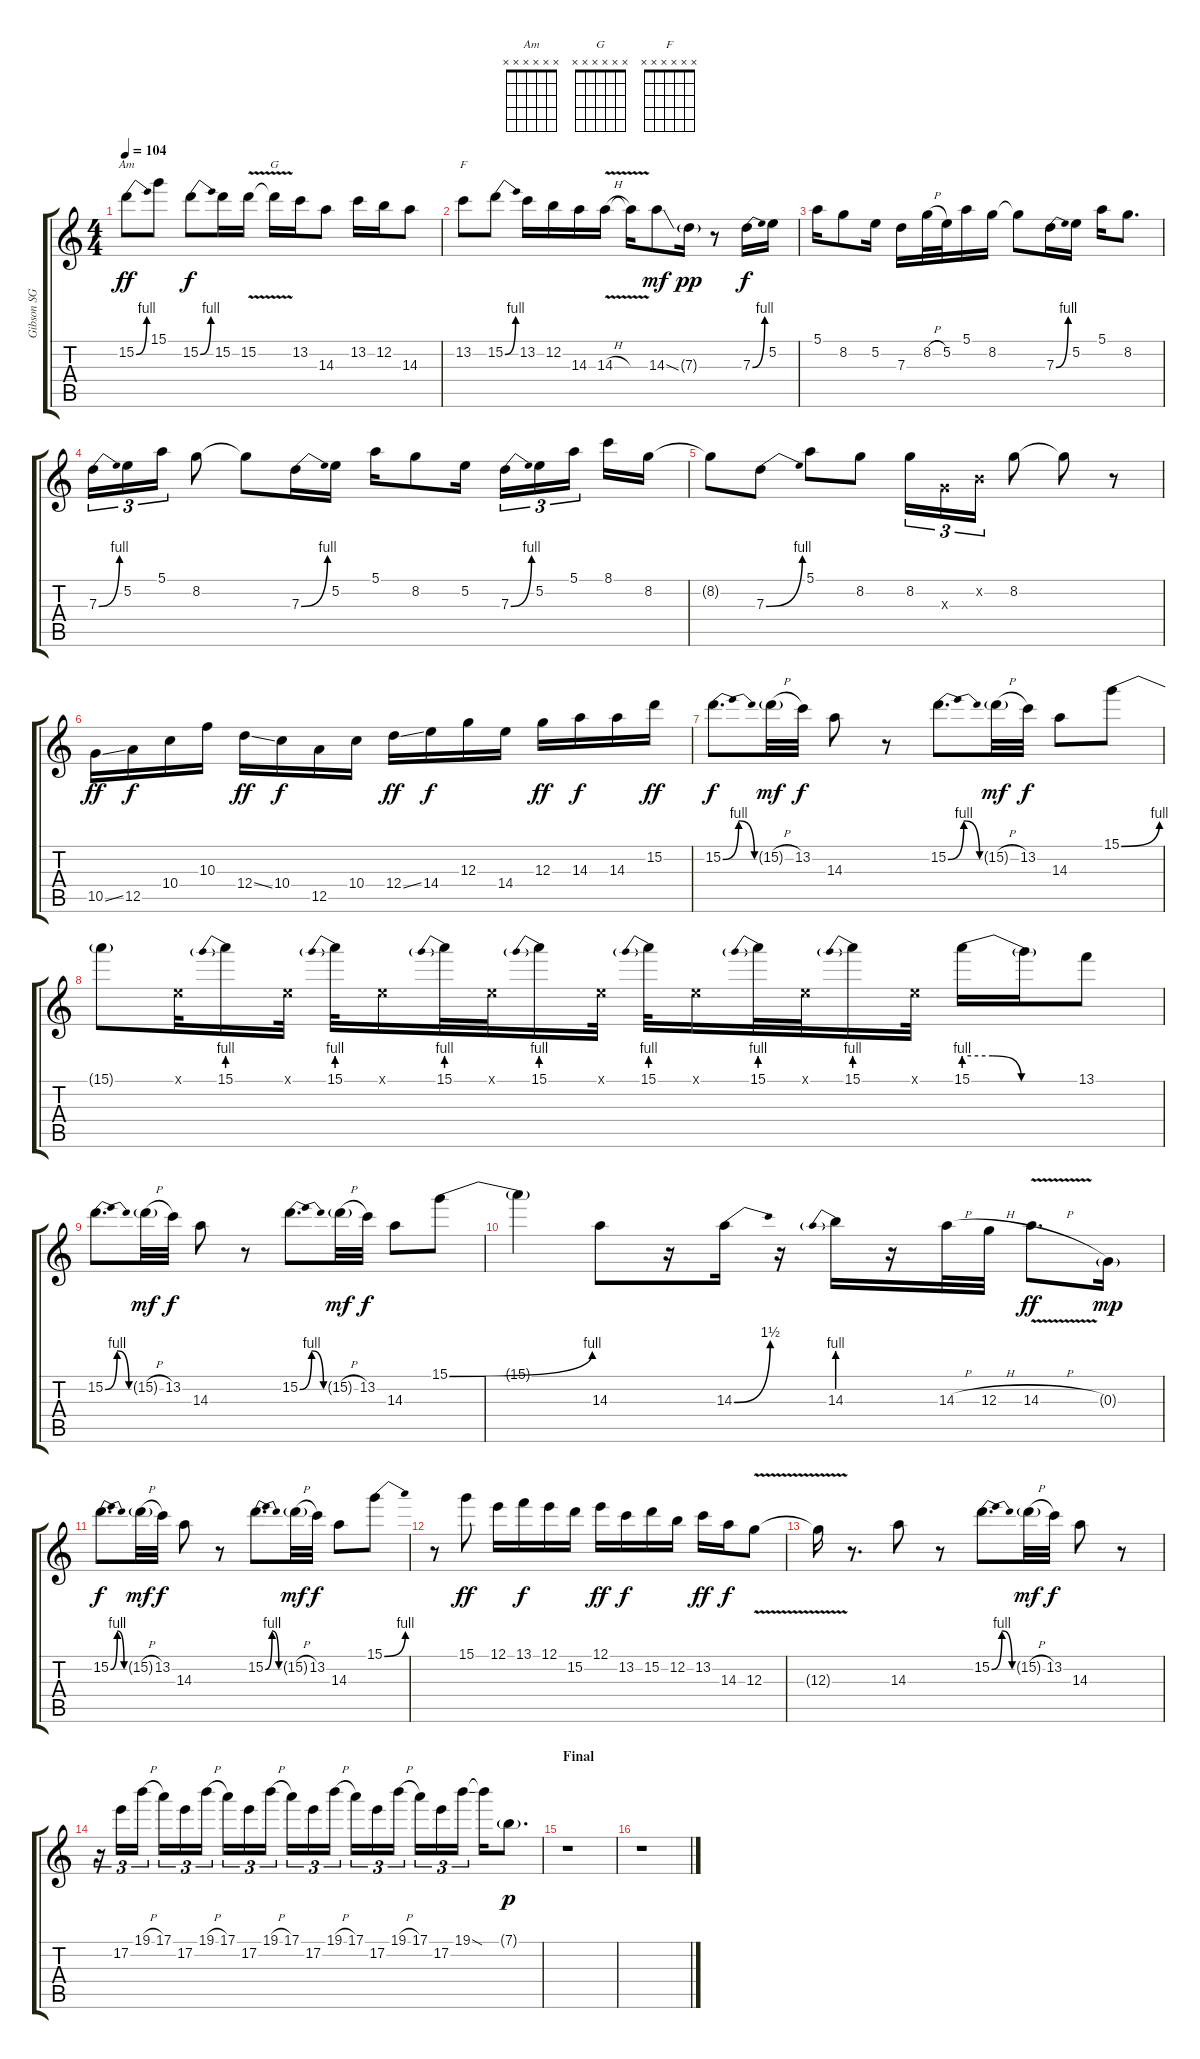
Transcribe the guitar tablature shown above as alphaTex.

\track ("Gibson SG   6 Strings" "Gibson SG ") {instrument overdrivenguitar}
\staff {score tabs}
\tuning (E4 B3 G3 D3 A2 E2) {hide}
\chord ("Am" x x x x x x)
\chord ("G" x x x x x x)
\chord ("F" x x x x x x)
\ts (4 4)
\tempo 104
\clef g2
\ks c
15.2{be (bend 0 0 60 4)}.8{ch "Am" dy ff} 15.1.8 15.2{be (bend 0 0 60 4)}.8{dy f} 15.2.16 15.2{v}.16 15.2{t}.16{ch "G"} 13.2.16 14.3.8 13.2.16 12.2.16 14.3.8 |
13.2.8{ch "F"} 15.2{be (bend 0 0 60 4)}.8 13.2.16 12.2.16 14.3.16 14.3{v h}.16 14.3{t}.16 14.3{ss}.8{dy mf} 7.3{g}.16{dy pp} r.8 7.3{be (bend 0 0 60 4)}.16{dy f} 5.2.16 |
5.1.16 8.2.8 5.2.16 7.3.16 8.2{h}.32 5.2.32 5.1.16 8.2.16 8.2{t}.8 7.3{be (bend 0 0 60 4)}.16 5.2.16 5.1.16 8.2.8{d} |
7.3{be (bend 0 0 60 4)}.16{tu (3 2)} 5.2.16{tu (3 2)} 5.1.16{tu (3 2)} 8.2.8 8.2{t}.8 7.3{be (bend 0 0 60 4)}.16 5.2.16 5.1.16 8.2.8 5.2.16 7.3{be (bend 0 0 60 4)}.16{tu (3 2)} 5.2.16{tu (3 2)} 5.1.16{tu (3 2) beam splitsecondary} 8.1.16 8.2.16 |
8.2{t}.8 7.3{be (bend 0 0 60 4)}.8 5.1.8 8.2.8 8.2.16{tu (3 2)} 0.3{x}.16{tu (3 2)} 0.2{x}.16{tu (3 2)} 8.2.8 8.2{t}.8 r.8 |
10.5{ss}.16{dy ff} 12.5.16{dy f} 10.4.16 10.3.16 12.4{ss}.16{dy ff} 10.4.16{dy f} 12.5.16 10.4.16 12.4{ss}.16{dy ff} 14.4.16{dy f} 12.3.16 14.4.16 12.3.16{dy ff} 14.3.16{dy f} 14.3.16 15.2.16{dy ff} |
15.2{be (bendrelease 0 0 15 4 45 4 60 0)}.8{d dy f} 15.2{h g}.32{dy mf} 13.2.32{dy f} 14.3.8 r.8 15.2{be (bendrelease 0 0 15 4 45 4 60 0)}.8{d} 15.2{h g}.32{dy mf} 13.2.32{dy f} 14.3.8 15.1{be (bend 0 0 60 4)}.8 |
15.1{t}.8 0.1{x}.32 15.1{be (prebend 0 4 60 4)}.16 0.1{x}.32 15.1{be (prebend 0 4 60 4)}.32 0.1{x}.16 15.1{be (prebend 0 4 60 4)}.32 0.1{x}.32 15.1{be (prebend 0 4 60 4)}.16 0.1{x}.32 15.1{be (prebend 0 4 60 4)}.32 0.1{x}.16 15.1{be (prebend 0 4 60 4)}.32 0.1{x}.32 15.1{be (prebend 0 4 60 4)}.16 0.1{x}.32 15.1{be (custom 0 4 15 4 30 0 60 0)}.16 15.1{t}.16 13.1.8 |
15.2{be (bendrelease 0 0 15 4 45 4 60 0)}.8{d} 15.2{h g}.32{dy mf} 13.2.32{dy f} 14.3.8 r.8 15.2{be (bendrelease 0 0 15 4 45 4 60 0)}.8{d} 15.2{h g}.32{dy mf} 13.2.32{dy f} 14.3.8 15.1{be (bend 0 0 60 4)}.8 |
15.1{t}.4 14.3.8 r.16 14.3{be (bend 0 0 60 6)}.16 r.16 14.3{be (prebend 0 4 60 4)}.16 r.16 14.3{h}.32 12.3{h}.32 14.3{v h}.8{d dy ff} 0.3{g}.16{dy mp} |
15.2{be (bendrelease 0 0 15 4 45 4 60 0)}.8{d dy f} 15.2{h g}.32{dy mf} 13.2.32{dy f} 14.3.8 r.8 15.2{be (bendrelease 0 0 15 4 45 4 60 0)}.8{d} 15.2{h g}.32{dy mf} 13.2.32{dy f} 14.3.8 15.1{be (bend 0 0 60 4)}.8 |
r.8 15.1.8{dy ff} 12.1.16 13.1.16{dy f} 12.1.16 15.2.16 12.1.16{dy ff} 13.2.16{dy f} 15.2.16 12.2.16 13.2.16{dy ff} 14.3.16{dy f} 12.3{v}.8 |
12.3{t}.16 r.8{d} 14.3.8 r.8 15.2{be (bendrelease 0 0 15 4 45 4 60 0)}.8{d} 15.2{h g}.32{dy mf} 13.2.32{dy f} 14.3.8 r.8 |
r.16{tu (3 2)} 17.2.16{tu (3 2)} 19.1{h}.16{tu (3 2) beam splitsecondary} 17.1.16{tu (3 2)} 17.2.16{tu (3 2)} 19.1{h}.16{tu (3 2)} 17.1.16{tu (3 2)} 17.2.16{tu (3 2)} 19.1{h}.16{tu (3 2) beam splitsecondary} 17.1.16{tu (3 2)} 17.2.16{tu (3 2)} 19.1{h}.16{tu (3 2)} 17.1.16{tu (3 2)} 17.2.16{tu (3 2)} 19.1{h}.16{tu (3 2) beam splitsecondary} 17.1.16{tu (3 2)} 17.2.16{tu (3 2)} 19.1{ss}.16{tu (3 2)} 19.1{t}.16 7.1{g}.8{d dy p} |
\section ("" "Final")
r.1 |
r.1
